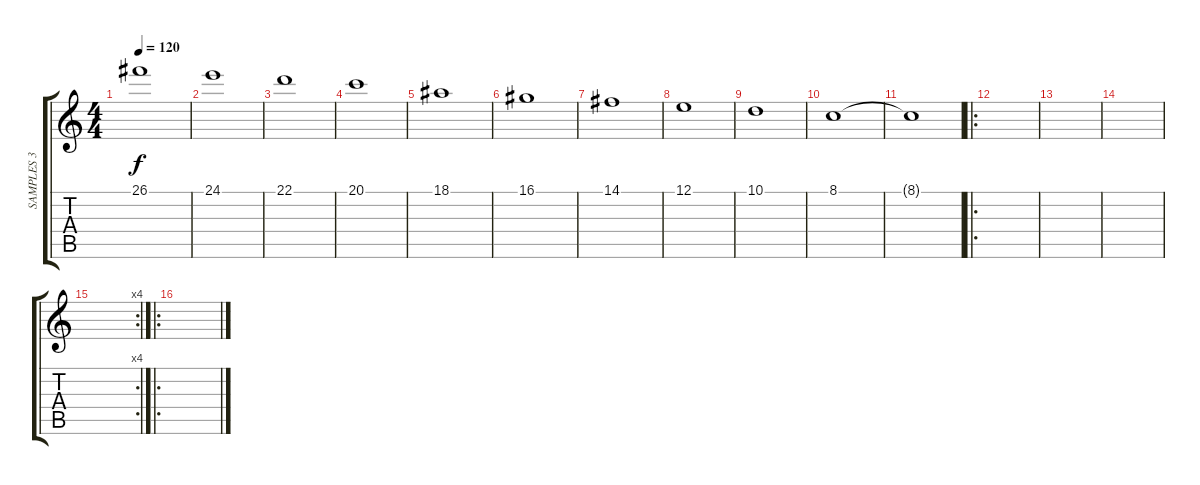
\track ("SAMPLES 3" "SAMPLES 3") {instrument stringensemble1}
\staff {score tabs}
\tuning (E4 B3 G3 D3 A2 E2) {hide}
\ts (4 4)
\tempo 120
\clef g2
\ks c
26.1.1{dy f} |
24.1.1 |
22.1.1 |
20.1.1 |
18.1.1 |
16.1.1 |
14.1.1 |
12.1.1 |
10.1.1 |
8.1.1 |
8.1{t}.1 |
\ro
|
|
|
\rc 4
|
\ro
